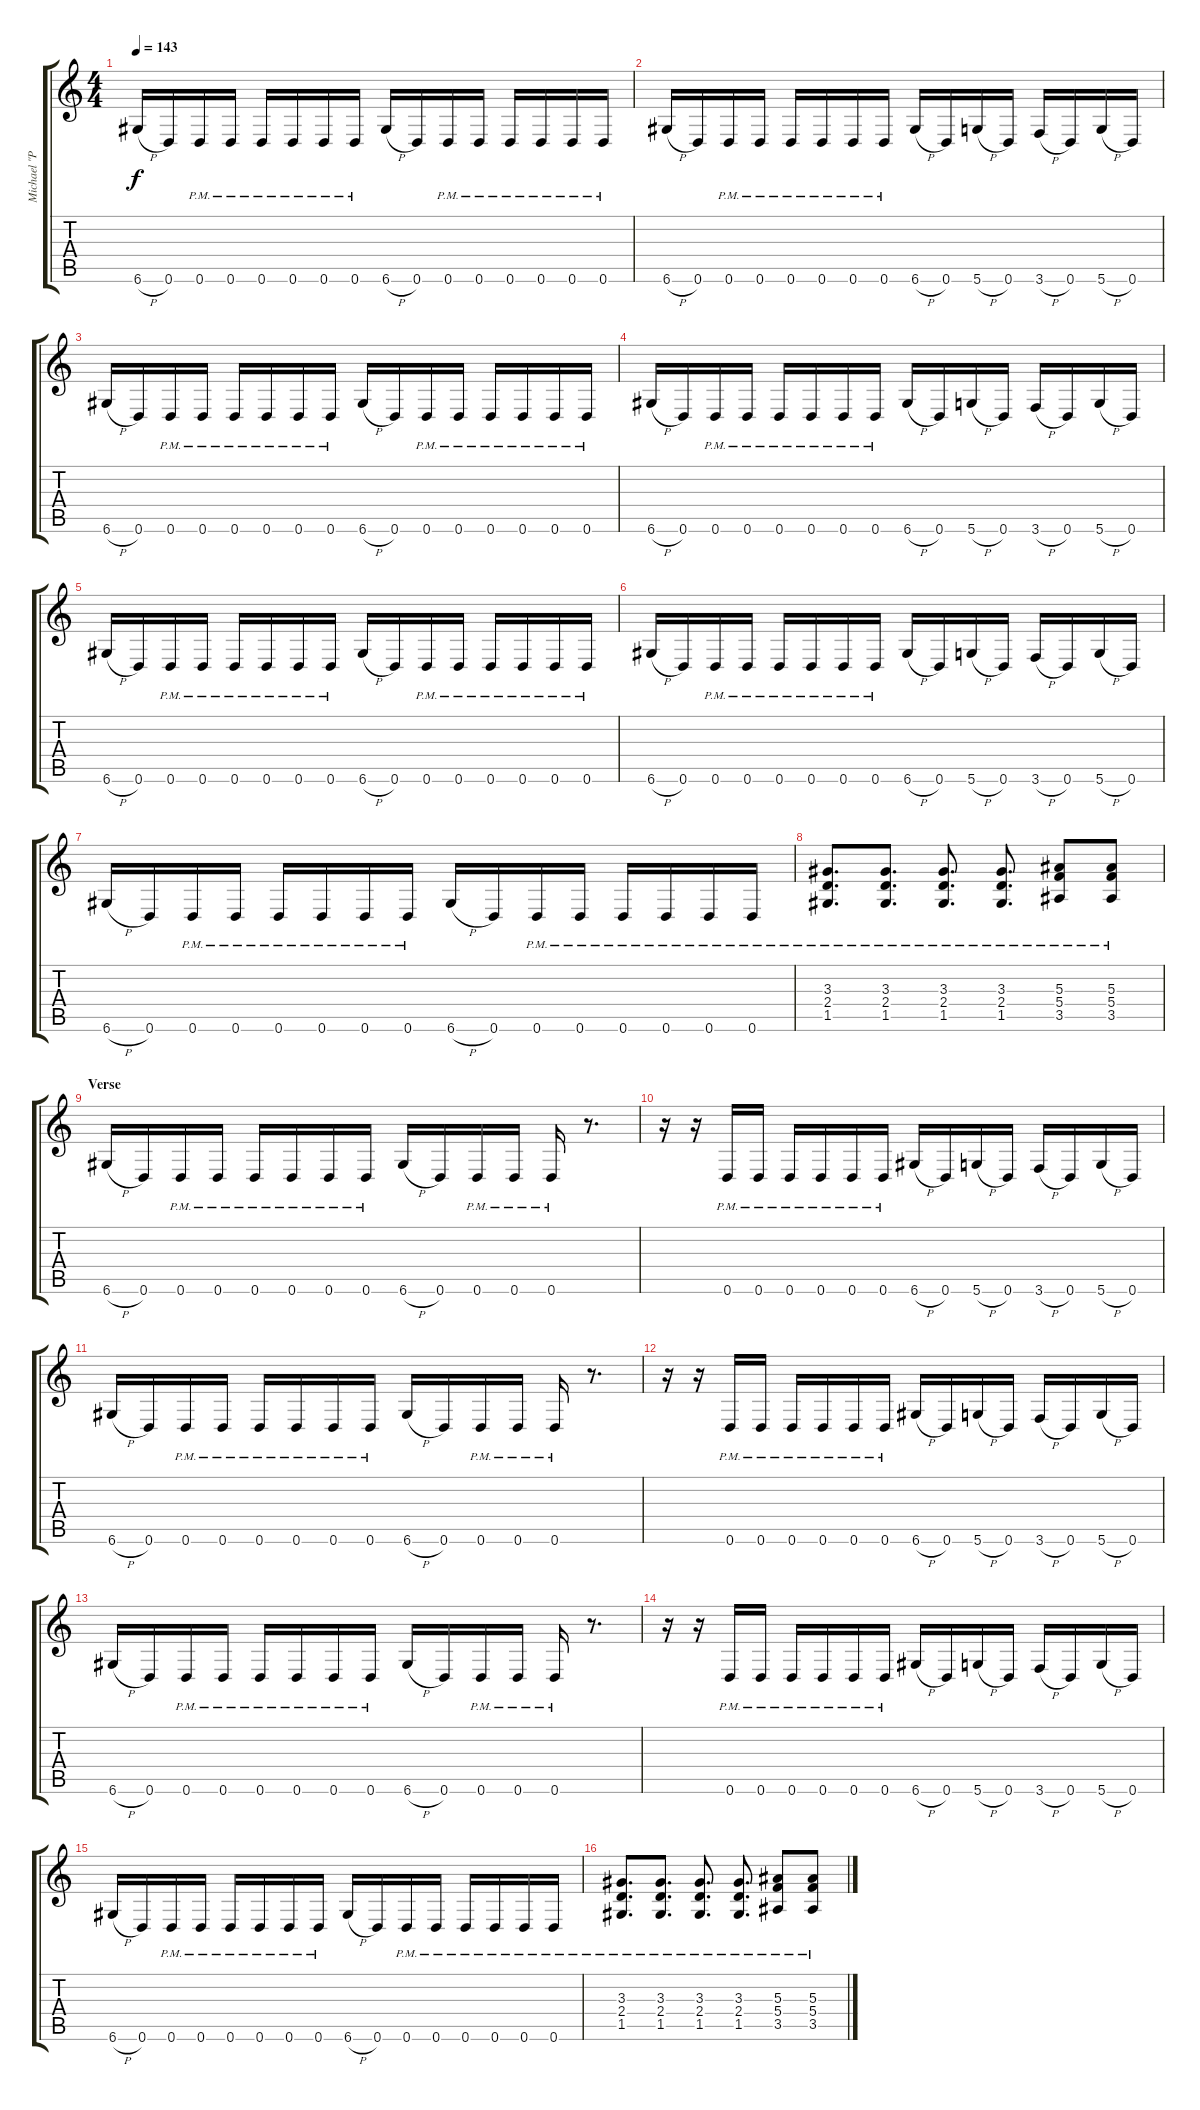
\track ("Michael \"Padge\" Paget (Right)" "Michael \"P") {instrument distortionguitar}
\staff {score tabs}
\tuning (D4 A3 F3 C3 G2 D2) {hide}
\ts (4 4)
\tempo 143
\clef g2
\ks c
6.6{h}.16{dy f} 0.6.16 0.6{pm}.16 0.6{pm}.16 0.6{pm}.16 0.6{pm}.16 0.6{pm}.16 0.6{pm}.16 6.6{h}.16 0.6.16 0.6{pm}.16 0.6{pm}.16 0.6{pm}.16 0.6{pm}.16 0.6{pm}.16 0.6{pm}.16 |
6.6{h}.16 0.6.16 0.6{pm}.16 0.6{pm}.16 0.6{pm}.16 0.6{pm}.16 0.6{pm}.16 0.6{pm}.16 6.6{h}.16 0.6.16 5.6{h}.16 0.6.16 3.6{h}.16 0.6.16 5.6{h}.16 0.6.16 |
6.6{h}.16 0.6.16 0.6{pm}.16 0.6{pm}.16 0.6{pm}.16 0.6{pm}.16 0.6{pm}.16 0.6{pm}.16 6.6{h}.16 0.6.16 0.6{pm}.16 0.6{pm}.16 0.6{pm}.16 0.6{pm}.16 0.6{pm}.16 0.6{pm}.16 |
6.6{h}.16 0.6.16 0.6{pm}.16 0.6{pm}.16 0.6{pm}.16 0.6{pm}.16 0.6{pm}.16 0.6{pm}.16 6.6{h}.16 0.6.16 5.6{h}.16 0.6.16 3.6{h}.16 0.6.16 5.6{h}.16 0.6.16 |
6.6{h}.16 0.6.16 0.6{pm}.16 0.6{pm}.16 0.6{pm}.16 0.6{pm}.16 0.6{pm}.16 0.6{pm}.16 6.6{h}.16 0.6.16 0.6{pm}.16 0.6{pm}.16 0.6{pm}.16 0.6{pm}.16 0.6{pm}.16 0.6{pm}.16 |
6.6{h}.16 0.6.16 0.6{pm}.16 0.6{pm}.16 0.6{pm}.16 0.6{pm}.16 0.6{pm}.16 0.6{pm}.16 6.6{h}.16 0.6.16 5.6{h}.16 0.6.16 3.6{h}.16 0.6.16 5.6{h}.16 0.6.16 |
6.6{h}.16 0.6.16 0.6{pm}.16 0.6{pm}.16 0.6{pm}.16 0.6{pm}.16 0.6{pm}.16 0.6{pm}.16 6.6{h}.16 0.6.16 0.6{pm}.16 0.6{pm}.16 0.6{pm}.16 0.6{pm}.16 0.6{pm}.16 0.6{pm}.16 |
(3.3{pm} 2.4{pm} 1.5{pm}).8{d} (3.3{pm} 2.4{pm} 1.5{pm}).8{d} (3.3{pm} 2.4{pm} 1.5{pm}).8{d} (3.3{pm} 2.4{pm} 1.5{pm}).8{d} (5.3{pm} 5.4{pm} 3.5{pm}).8 (5.3{pm} 5.4{pm} 3.5{pm}).8 |
\section ("" "Verse")
6.6{h}.16 0.6.16 0.6{pm}.16 0.6{pm}.16 0.6{pm}.16 0.6{pm}.16 0.6{pm}.16 0.6{pm}.16 6.6{h}.16 0.6.16 0.6{pm}.16 0.6{pm}.16 0.6{pm}.16 r.8{d} |
r.16 r.16 0.6{pm}.16 0.6{pm}.16 0.6{pm}.16 0.6{pm}.16 0.6{pm}.16 0.6{pm}.16 6.6{h}.16 0.6.16 5.6{h}.16 0.6.16 3.6{h}.16 0.6.16 5.6{h}.16 0.6.16 |
6.6{h}.16 0.6.16 0.6{pm}.16 0.6{pm}.16 0.6{pm}.16 0.6{pm}.16 0.6{pm}.16 0.6{pm}.16 6.6{h}.16 0.6.16 0.6{pm}.16 0.6{pm}.16 0.6{pm}.16 r.8{d} |
r.16 r.16 0.6{pm}.16 0.6{pm}.16 0.6{pm}.16 0.6{pm}.16 0.6{pm}.16 0.6{pm}.16 6.6{h}.16 0.6.16 5.6{h}.16 0.6.16 3.6{h}.16 0.6.16 5.6{h}.16 0.6.16 |
6.6{h}.16 0.6.16 0.6{pm}.16 0.6{pm}.16 0.6{pm}.16 0.6{pm}.16 0.6{pm}.16 0.6{pm}.16 6.6{h}.16 0.6.16 0.6{pm}.16 0.6{pm}.16 0.6{pm}.16 r.8{d} |
r.16 r.16 0.6{pm}.16 0.6{pm}.16 0.6{pm}.16 0.6{pm}.16 0.6{pm}.16 0.6{pm}.16 6.6{h}.16 0.6.16 5.6{h}.16 0.6.16 3.6{h}.16 0.6.16 5.6{h}.16 0.6.16 |
6.6{h}.16 0.6.16 0.6{pm}.16 0.6{pm}.16 0.6{pm}.16 0.6{pm}.16 0.6{pm}.16 0.6{pm}.16 6.6{h}.16 0.6.16 0.6{pm}.16 0.6{pm}.16 0.6{pm}.16 0.6{pm}.16 0.6{pm}.16 0.6{pm}.16 |
(3.3{pm} 2.4{pm} 1.5{pm}).8{d} (3.3{pm} 2.4{pm} 1.5{pm}).8{d} (3.3{pm} 2.4{pm} 1.5{pm}).8{d} (3.3{pm} 2.4{pm} 1.5{pm}).8{d} (5.3{pm} 5.4{pm} 3.5{pm}).8 (5.3{pm} 5.4{pm} 3.5{pm}).8
